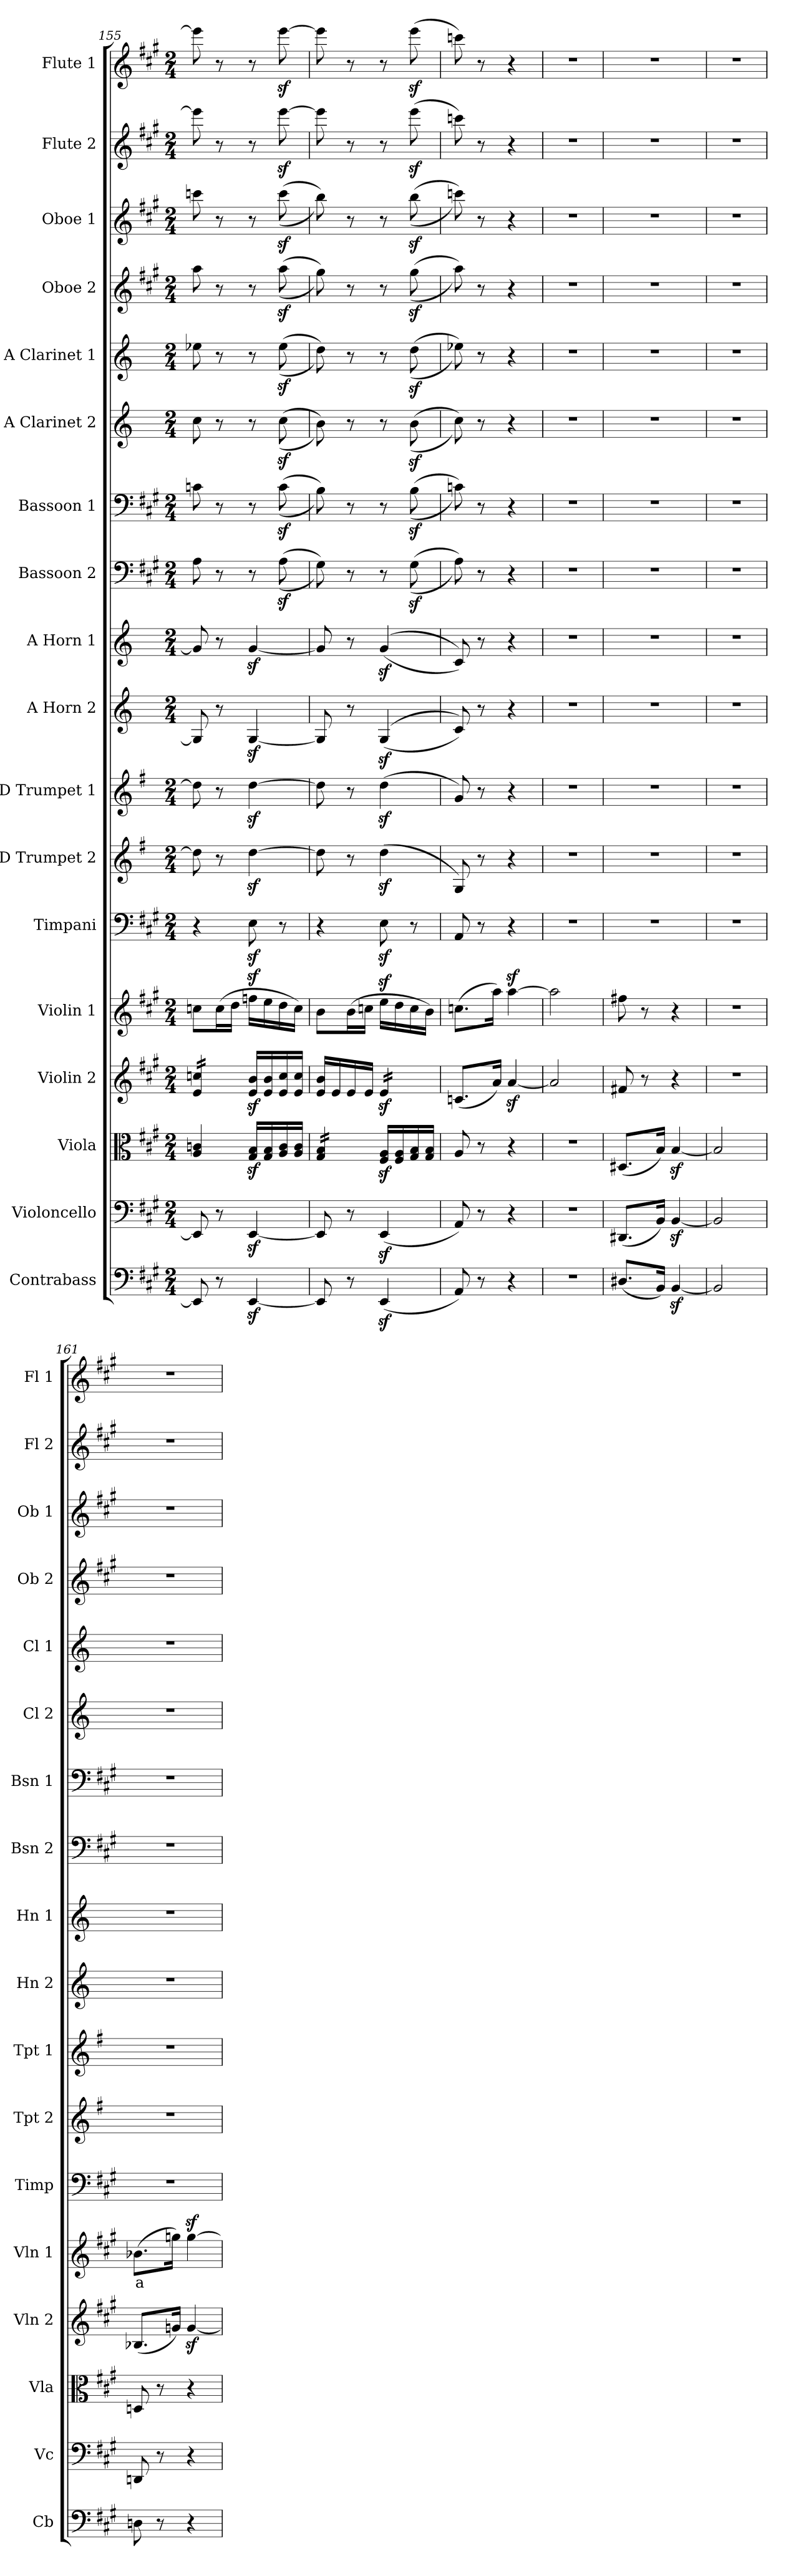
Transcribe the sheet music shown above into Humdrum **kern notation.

**kern	**kern	**kern	**kern	**kern	**text	**kern	**kern	**kern	**kern	**kern	**kern	**kern	**kern	**kern	**kern	**kern	**kern	**kern
*part18	*part17	*part16	*part15	*part14	*part14	*part13	*part12	*part11	*part10	*part9	*part8	*part7	*part6	*part5	*part4	*part3	*part2	*part1
*staff18	*staff17	*staff16	*staff15	*staff14	*staff14	*staff13	*staff12	*staff11	*staff10	*staff9	*staff8	*staff7	*staff6	*staff5	*staff4	*staff3	*staff2	*staff1
*I"Contrabass	*I"Violoncello	*I"Viola	*I"Violin 2	*I"Violin 1	*	*I"Timpani	*I"D Trumpet 2	*I"D Trumpet 1	*I"A Horn 2	*I"A Horn 1	*I"Bassoon 2	*I"Bassoon 1	*I"A Clarinet 2	*I"A Clarinet 1	*I"Oboe 2	*I"Oboe 1	*I"Flute 2	*I"Flute 1
*I'Cb	*I'Vc	*I'Vla	*I'Vln 2	*I'Vln 1	*	*I'Timp	*I'Tpt 2	*I'Tpt 1	*I'Hn 2	*I'Hn 1	*I'Bsn 2	*I'Bsn 1	*I'Cl 2	*I'Cl 1	*I'Ob 2	*I'Ob 1	*I'Fl 2	*I'Fl 1
*clefF4	*clefF4	*clefC3	*clefG2	*clefG2	*	*clefF4	*clefG2	*clefG2	*clefG2	*clefG2	*clefF4	*clefF4	*clefG2	*clefG2	*clefG2	*clefG2	*clefG2	*clefG2
*ITrd7c12	*	*	*	*	*	*	*ITrd-1c-2	*ITrd-1c-2	*ITrd2c3	*ITrd2c3	*	*	*ITrd2c3	*ITrd2c3	*	*	*	*
*k[f#c#g#]	*k[f#c#g#]	*k[f#c#g#]	*k[f#c#g#]	*k[f#c#g#]	*	*k[f#c#g#]	*k[f#c#g#]	*k[f#c#g#]	*k[f#c#g#]	*k[f#c#g#]	*k[f#c#g#]	*k[f#c#g#]	*k[f#c#g#]	*k[f#c#g#]	*k[f#c#g#]	*k[f#c#g#]	*k[f#c#g#]	*k[f#c#g#]
*M2/4	*M2/4	*M2/4	*M2/4	*M2/4	*	*M2/4	*M2/4	*M2/4	*M2/4	*M2/4	*M2/4	*M2/4	*M2/4	*M2/4	*M2/4	*M2/4	*M2/4	*M2/4
=155	=155	=155	=155	=155	=155	=155	=155	=155	=155	=155	=155	=155	=155	=155	=155	=155	=155	=155
*	*	*	*tremolo	*	*	*	*	*	*	*	*	*	*	*	*	*	*	*
8EEE/]	8EE/]	4A/ 4cn/	16e/ 16ccn/LL	8ccn\L	.	4r	8ee\]	8ee\]	8E/]	8e/]	8A\	8cn\	8a\	8ccn\	8aa\	8cccn\	8eee\]	8eee\]
.	.	.	16e/ 16ccn/	.	.	.	.	.	.	.	.	.	.	.	.	.	.	.
8r	8r	.	16e/ 16ccn/	(16cc\L	.	.	8r	8r	8r	8r	8r	8r	8r	8r	8r	8r	8r	8r
.	.	.	16e/ 16ccn/JJ	16dd\JJ	.	.	.	.	.	.	.	.	.	.	.	.	.	.
*	*	*	*Xtremolo	*	*	*	*	*	*	*	*	*	*	*	*	*	*	*
[4EEEz</	[4EEz</	16G#/z< 16B/z<LL	16e/z< 16b/z<LL	16ffnz<\LL	.	8Ez<\	[4eez<\	[4eez<\	[4Ez</	[4ez</	8r	8r	8r	8r	8r	8r	8r	8r
.	.	16G#/ 16B/	16e/ 16b/	16ee\	.	.	.	.	.	.	.	.	.	.	.	.	.	.
.	.	16A/ 16c/	16e/ 16cc/	16dd\	.	8r	.	.	.	.	((8Az<\	((8cz<\	((8az<\	((8ccz<\	((8aaz<\	((8cccz<\	[8eeez<\	[8eeez<\
.	.	16A/ 16c/JJ	16e/ 16cc/JJ	16cc\JJ)	.	.	.	.	.	.	.	.	.	.	.	.	.	.
=156	=156	=156	=156	=156	=156	=156	=156	=156	=156	=156	=156	=156	=156	=156	=156	=156	=156	=156
*	*	*tremolo	*	*	*	*	*	*	*	*	*	*	*	*	*	*	*	*
8EEE/]	8EE/]	16G#/ 16B/LL	16e/ 16b/LL	8b\L	.	4r	8ee\]	8ee\]	8E/]	8e/]	8G#\))	8B\))	8g#\))	8b\))	8gg#\))	8bb\))	8eee\]	8eee\]
.	.	16G#/ 16B/	16e/	.	.	.	.	.	.	.	.	.	.	.	.	.	.	.
8r	8r	16G#/ 16B/	16e/	(16b\L	.	.	8r	8r	8r	8r	8r	8r	8r	8r	8r	8r	8r	8r
.	.	16G#/ 16B/JJ	16e/JJ	16ccn\JJ	.	.	.	.	.	.	.	.	.	.	.	.	.	.
*	*	*Xtremolo	*	*	*	*	*	*	*	*	*	*	*	*	*	*	*	*
*	*	*	*tremolo	*	*	*	*	*	*	*	*	*	*	*	*	*	*	*
(4EEEz</	(4EEz</	16F#/z< 16A/z<LL	16ez</LL	16eez<\LL	.	8Ez<\	(4eez<\	(4eez<\	((4Ez</	((4ez</	8r	8r	8r	8r	8r	8r	8r	8r
.	.	16F#/ 16A/	16ez</	16dd\	.	.	.	.	.	.	.	.	.	.	.	.	.	.
.	.	16G#/ 16B/	16ez</	16cc\	.	8r	.	.	.	.	((8G#z<\	((8Bz<\	((8g#z<\	((8bz<\	((8gg#z<\	((8bbz<\	(8eeez<\	(8eeez<\
.	.	16G#/ 16B/JJ	16ez</JJ	16b\JJ)	.	.	.	.	.	.	.	.	.	.	.	.	.	.
*	*	*	*Xtremolo	*	*	*	*	*	*	*	*	*	*	*	*	*	*	*
=157	=157	=157	=157	=157	=157	=157	=157	=157	=157	=157	=157	=157	=157	=157	=157	=157	=157	=157
8AAA/)	8AA/)	8A/	(8.cn/L	(8.ccn\L	.	8AA/	8A/)	8a/)	8A/))	8A/))	8A\))	8cn\))	8a\))	8ccn\))	8aa\))	8cccn\))	8cccn\)	8cccn\)
8r	8r	8r	.	.	.	8r	8r	8r	8r	8r	8r	8r	8r	8r	8r	8r	8r	8r
.	.	.	16a/Jk)	16aa\Jk)	.	.	.	.	.	.	.	.	.	.	.	.	.	.
4r	4r	4r	[4az</	[4aaz<\	.	4r	4r	4r	4r	4r	4r	4r	4r	4r	4r	4r	4r	4r
=158	=158	=158	=158	=158	=158	=158	=158	=158	=158	=158	=158	=158	=158	=158	=158	=158	=158	=158
2r	2r	2r	2a/]	2aa\]	.	2r	2r	2r	2r	2r	2r	2r	2r	2r	2r	2r	2r	2r
=159	=159	=159	=159	=159	=159	=159	=159	=159	=159	=159	=159	=159	=159	=159	=159	=159	=159	=159
(8.DD#X/L	(8.DD#X/L	(8.D#X/L	8f#X/	8ff#X\	.	2r	2r	2r	2r	2r	2r	2r	2r	2r	2r	2r	2r	2r
.	.	.	8r	8r	.	.	.	.	.	.	.	.	.	.	.	.	.	.
16BBB/Jk)	16BB/Jk)	16B/Jk)	.	.	.	.	.	.	.	.	.	.	.	.	.	.	.	.
[4BBBz</	[4BBz</	[4Bz</	4r	4r	.	.	.	.	.	.	.	.	.	.	.	.	.	.
=160	=160	=160	=160	=160	=160	=160	=160	=160	=160	=160	=160	=160	=160	=160	=160	=160	=160	=160
2BBB/]	2BB/]	2B/]	2r	2r	.	2r	2r	2r	2r	2r	2r	2r	2r	2r	2r	2r	2r	2r
=161	=161	=161	=161	=161	=161	=161	=161	=161	=161	=161	=161	=161	=161	=161	=161	=161	=161	=161
!	!	!	!	!	!LO:LY:b:color=#FF0000	!	!	!	!	!	!	!	!	!	!	!	!	!
8DDn\	8DDn/	8Dn/	(8.B-X/L	(8.b-X\L	a	2r	2r	2r	2r	2r	2r	2r	2r	2r	2r	2r	2r	2r
8r	8r	8r	.	.	.	.	.	.	.	.	.	.	.	.	.	.	.	.
.	.	.	16gn/Jk)	16ggn\Jk)	.	.	.	.	.	.	.	.	.	.	.	.	.	.
4r	4r	4r	[4gz</	[4ggz<\	.	.	.	.	.	.	.	.	.	.	.	.	.	.
=	=	=	=	=	=	=	=	=	=	=	=	=	=	=	=	=	=	=
*-	*-	*-	*-	*-	*-	*-	*-	*-	*-	*-	*-	*-	*-	*-	*-	*-	*-	*-
